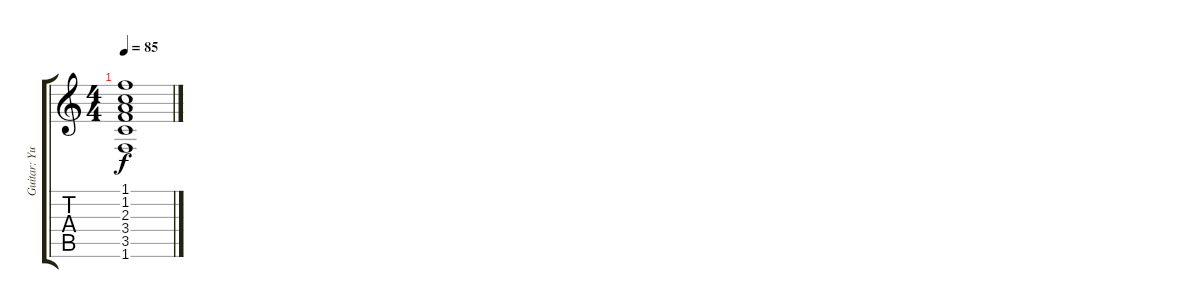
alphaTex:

\track ("Guitar: Yui Hirasawa" "Guitar: Yu") {instrument distortionguitar}
\staff {score tabs}
\tuning (E4 B3 G3 D3 A2 E2) {hide}
\ts (4 4)
\tempo 85
\clef g2
\ks c
(1.1{t} 1.2{t} 2.3{t} 3.4{t} 3.5{t} 1.6{t}).1{dy f}
